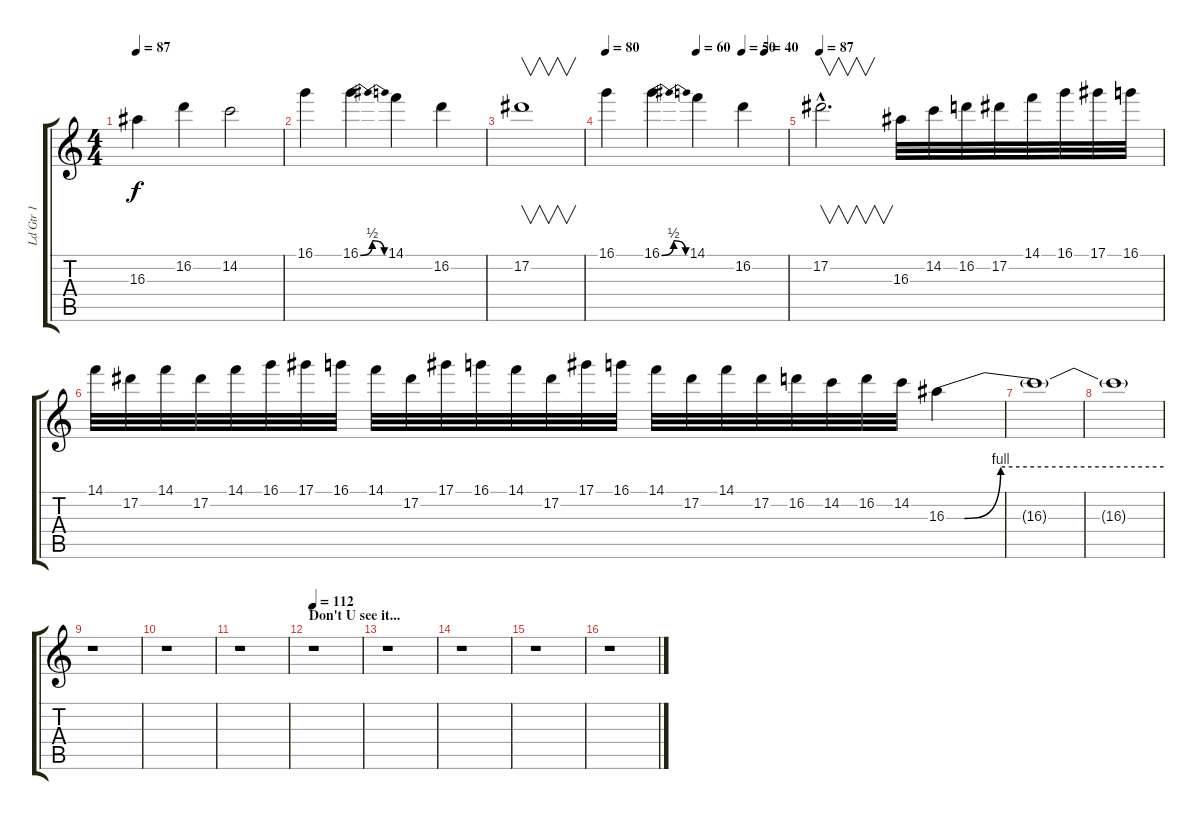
\track ("Ld Gtr 1" "Ld Gtr 1") {instrument distortionguitar}
\staff {score tabs}
\tuning (Eb4 Bb3 Gb3 Db3 Ab2 Eb2) {hide}
\ts (4 4)
\tempo 87
\clef g2
\ks c
16.3.4{dy f} 16.2.4 14.2.2 |
16.1.4 16.1{be (bendrelease 0 0 15 2 45 2 60 0)}.4 14.1.4 16.2.4 |
17.2.1{v} |
\tempo 80
\tempo (60 0.5)
\tempo (50 0.75)
\tempo (40 0.875)
16.1.4 16.1{be (bendrelease 0 0 15 2 45 2 60 0)}.4 14.1.4 16.2.4 |
\tempo 87
17.2{hac}.2{v d} 16.3.32{balance 8} 14.2.32 16.2.32 17.2.32 14.1.32 16.1.32 17.1.32 16.1.32 |
14.1.32 17.2.32 14.1.32 17.2.32 14.1.32 16.1.32 17.1.32 16.1.32 14.1.32 17.2.32 17.1.32 16.1.32 14.1.32 17.2.32 17.1.32 16.1.32 14.1.32 17.2.32 14.1.32 17.2.32 16.2.32 14.2.32 16.2.32 14.2.32 16.3{be (custom 0 0 5 0 15 4 60 4)}.4 |
16.3{t}.1 |
16.3{t}.1 |
r.1 |
r.1 |
r.1 |
\section ("" "Don't U see it...")
\tempo 112
r.1 |
r.1 |
r.1 |
r.1 |
r.1
